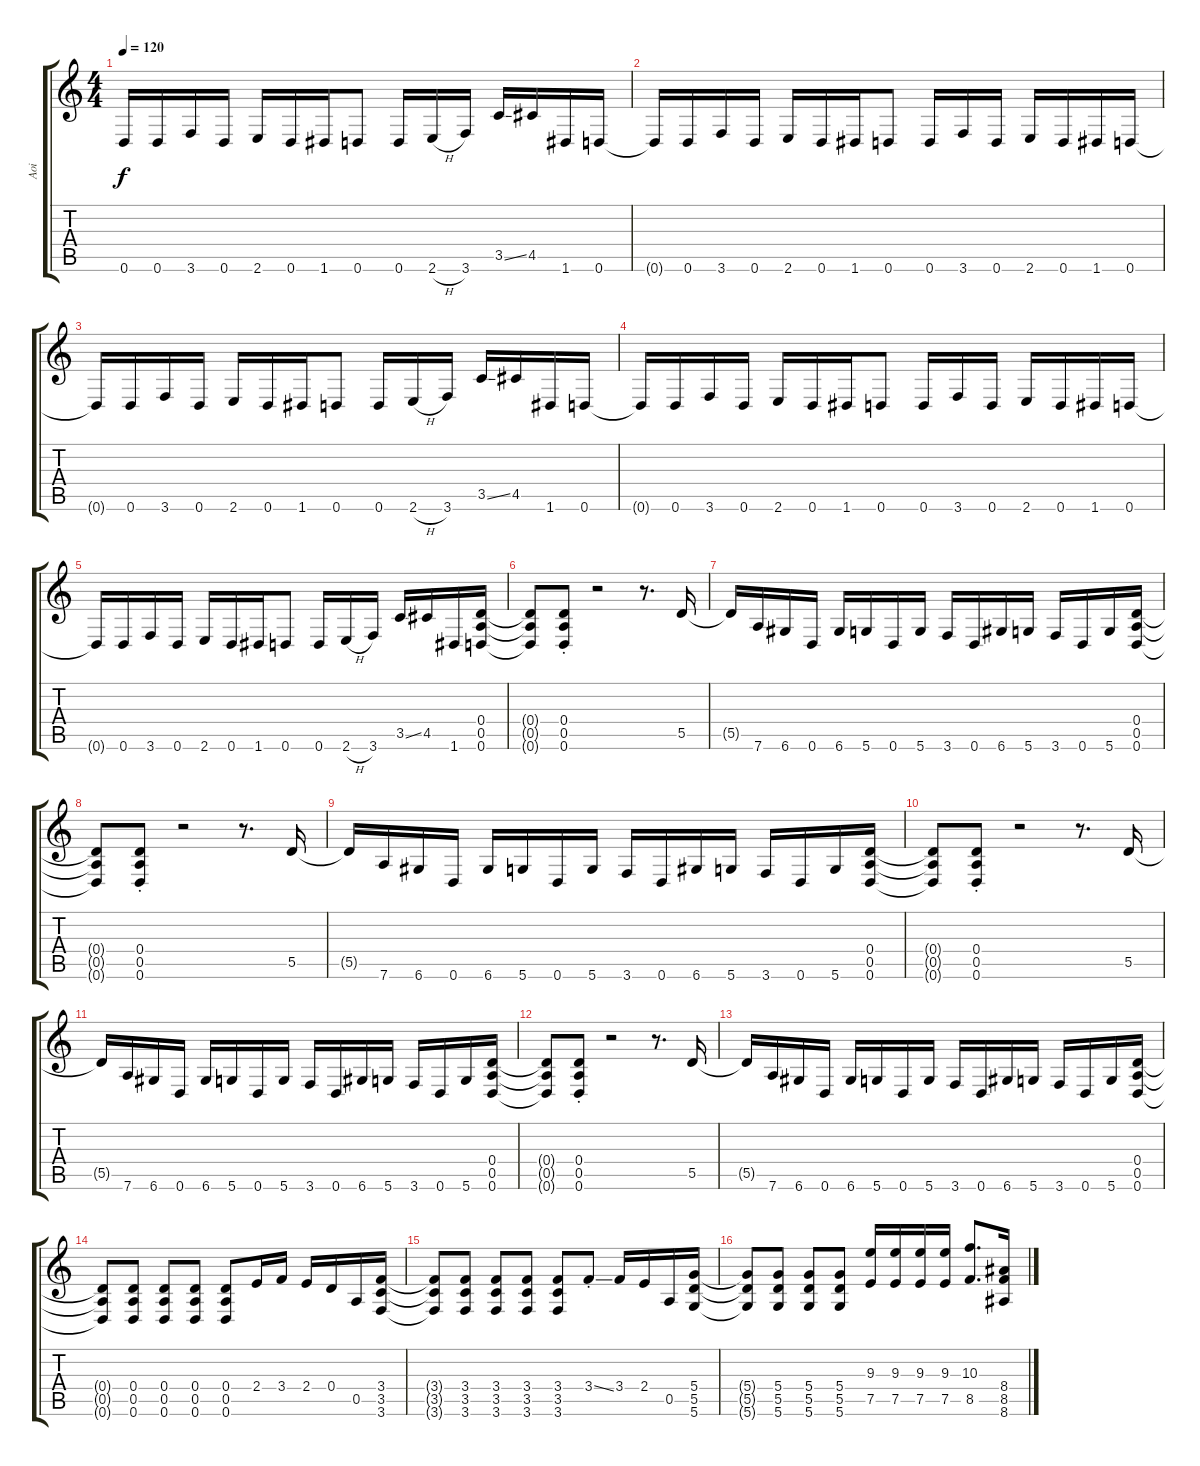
\track ("Aoi" "Aoi") {instrument distortionguitar}
\staff {score tabs}
\tuning (E4 B3 G3 D3 A2 D2) {hide}
\ts (4 4)
\tempo 120
\clef g2
\ks c
0.6{t}.16{dy f} 0.6.16 3.6.16 0.6.16 2.6.16 0.6.16 1.6.16 0.6.8 0.6.16 2.6{h}.16 3.6.16 3.5{ss}.16 4.5.16 1.6.16 0.6.16 |
0.6{t}.16 0.6.16 3.6.16 0.6.16 2.6.16 0.6.16 1.6.16 0.6.8 0.6.16 3.6.16 0.6.16 2.6.16 0.6.16 1.6.16 0.6.16 |
0.6{t}.16 0.6.16 3.6.16 0.6.16 2.6.16 0.6.16 1.6.16 0.6.8 0.6.16 2.6{h}.16 3.6.16 3.5{ss}.16 4.5.16 1.6.16 0.6.16 |
0.6{t}.16 0.6.16 3.6.16 0.6.16 2.6.16 0.6.16 1.6.16 0.6.8 0.6.16 3.6.16 0.6.16 2.6.16 0.6.16 1.6.16 0.6.16 |
0.6{t}.16 0.6.16 3.6.16 0.6.16 2.6.16 0.6.16 1.6.16 0.6.8 0.6.16 2.6{h}.16 3.6.16 3.5{ss}.16 4.5.16 1.6.16 (0.4 0.5 0.6).16 |
(0.4{t} 0.5{t} 0.6{t}).8 (0.4{st} 0.5{st} 0.6{st}).8 r.2 r.8{d} 5.5.16 |
5.5{t}.16 7.6.16 6.6.16 0.6.16 6.6.16 5.6.16 0.6.16 5.6.16 3.6.16 0.6.16 6.6.16 5.6.16 3.6.16 0.6.16 5.6.16 (0.4 0.5 0.6).16 |
(0.4{t} 0.5{t} 0.6{t}).8 (0.4{st} 0.5{st} 0.6{st}).8 r.2 r.8{d} 5.5.16 |
5.5{t}.16 7.6.16 6.6.16 0.6.16 6.6.16 5.6.16 0.6.16 5.6.16 3.6.16 0.6.16 6.6.16 5.6.16 3.6.16 0.6.16 5.6.16 (0.4 0.5 0.6).16 |
(0.4{t} 0.5{t} 0.6{t}).8 (0.4{st} 0.5{st} 0.6{st}).8 r.2 r.8{d} 5.5.16 |
5.5{t}.16 7.6.16 6.6.16 0.6.16 6.6.16 5.6.16 0.6.16 5.6.16 3.6.16 0.6.16 6.6.16 5.6.16 3.6.16 0.6.16 5.6.16 (0.4 0.5 0.6).16 |
(0.4{t} 0.5{t} 0.6{t}).8 (0.4{st} 0.5{st} 0.6{st}).8 r.2 r.8{d} 5.5.16 |
5.5{t}.16 7.6.16 6.6.16 0.6.16 6.6.16 5.6.16 0.6.16 5.6.16 3.6.16 0.6.16 6.6.16 5.6.16 3.6.16 0.6.16 5.6.16 (0.4 0.5 0.6).16 |
(0.4{t} 0.5{t} 0.6{t}).8 (0.4 0.5 0.6).8 (0.4 0.5 0.6).8 (0.4 0.5 0.6).8 (0.4 0.5 0.6).8 2.4.16 3.4.16 2.4.16 0.4.16 0.5.16 (3.4 3.5 3.6).16 |
(3.4{t} 3.5{t} 3.6{t}).8 (3.4 3.5 3.6).8 (3.4 3.5 3.6).8 (3.4 3.5 3.6).8 (3.4 3.5 3.6).8 3.4{ss st}.8 3.4.16 2.4.16 0.5.16 (5.4 5.5 5.6).16 |
(5.4{t} 5.5{t} 5.6{t}).8 (5.4 5.5 5.6).8 (5.4 5.5 5.6).8 (5.4 5.5 5.6).8 (9.3 7.5).16 (9.3 7.5).16 (9.3 7.5).16 (9.3 7.5).16 (10.3 8.5).8{d} (8.4 8.5 8.6).16
